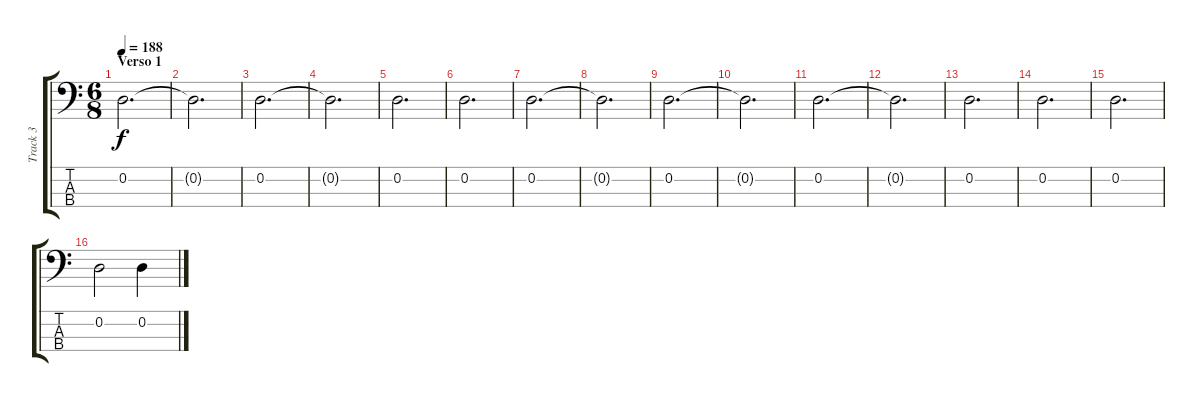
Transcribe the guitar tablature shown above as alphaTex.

\track ("Track 3" "Track 3") {instrument fretlessbass}
\staff {score tabs}
\tuning (G2 D2 A1 E1) {hide}
\ts (6 8)
\section ("" "Verso 1")
\tempo 188
\clef f4
\ks c
0.2.2{d dy f} |
0.2{t}.2{d} |
0.2.2{d} |
0.2{t}.2{d} |
0.2.2{d} |
0.2.2{d} |
0.2.2{d} |
0.2{t}.2{d} |
0.2.2{d} |
0.2{t}.2{d} |
0.2.2{d} |
0.2{t}.2{d} |
0.2.2{d} |
0.2.2{d} |
0.2.2{d} |
0.2.2 0.2.4
